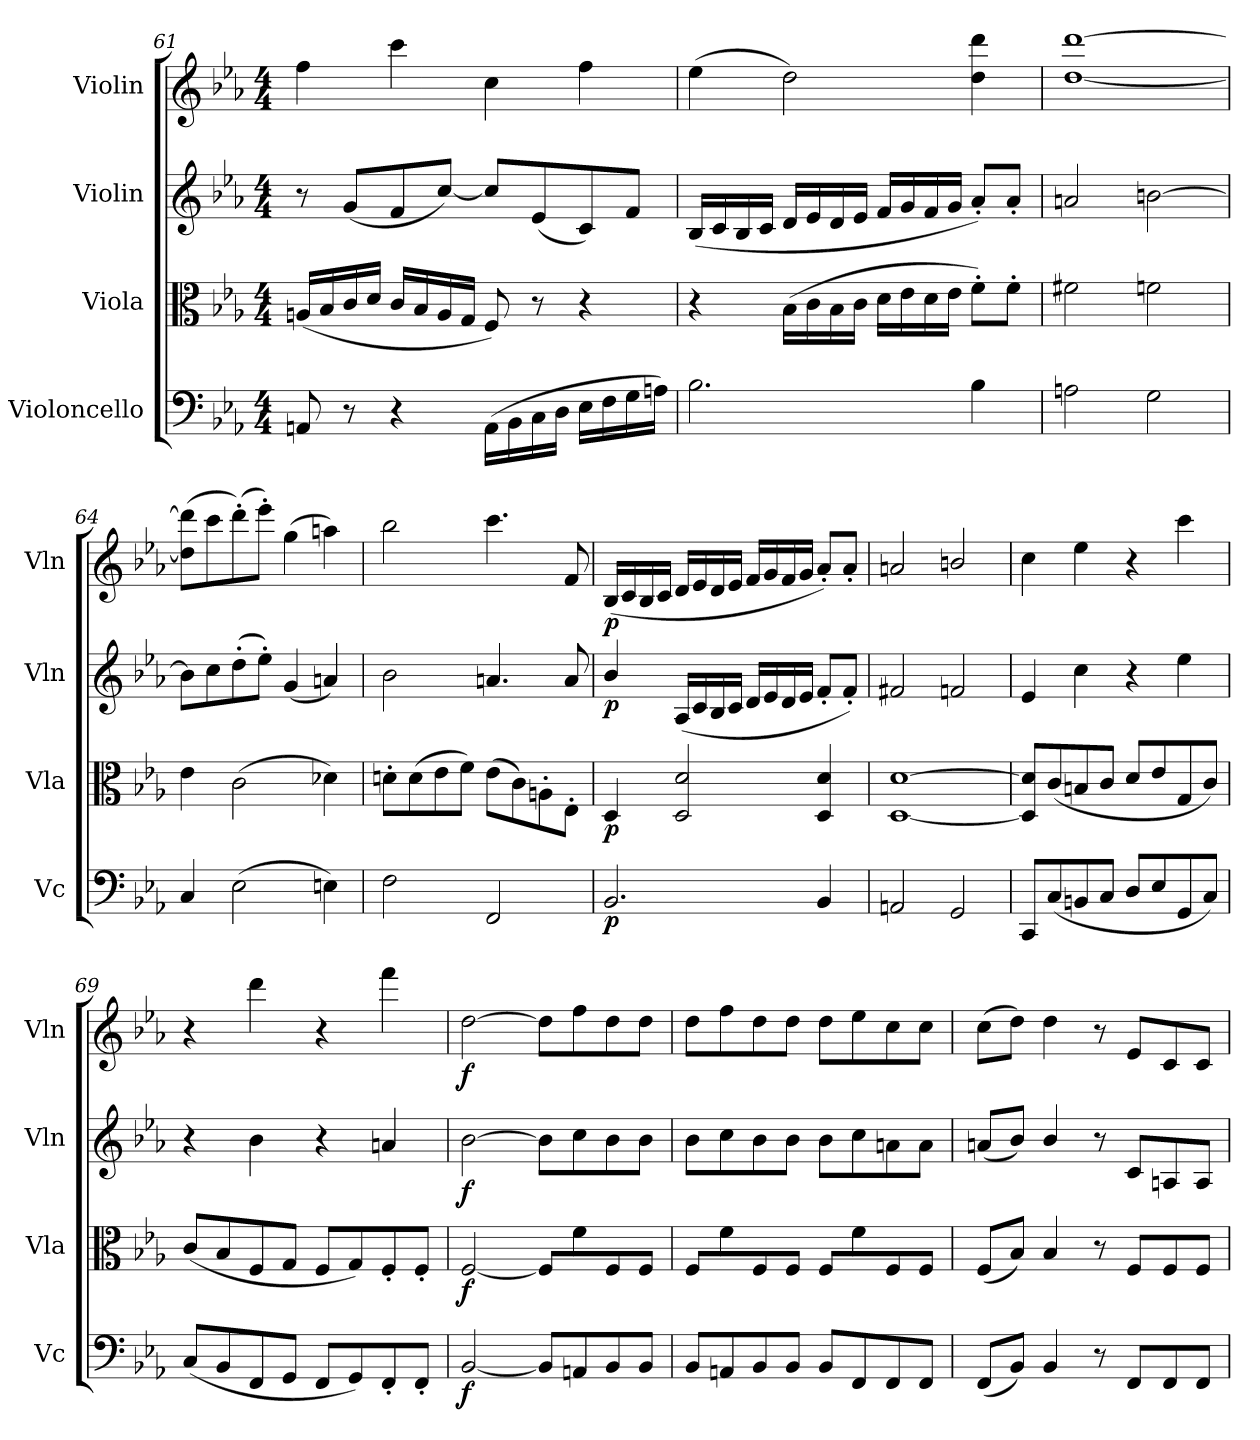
**kern	**dynam	**kern	**dynam	**kern	**dynam	**kern	**dynam
*part4	*part4	*part3	*part3	*part2	*part2	*part1	*part1
*staff4	*staff4	*staff3	*staff3	*staff2	*staff2	*staff1	*staff1
*I"Violoncello	*	*I"Viola	*	*I"Violin	*	*I"Violin	*
*I'Vc	*	*I'Vla	*	*I'Vln	*	*I'Vln	*
*clefF4	*	*clefC3	*	*clefG2	*	*clefG2	*
*k[b-e-a-]	*	*k[b-e-a-]	*	*k[b-e-a-]	*	*k[b-e-a-]	*
*E-:	*	*E-:	*	*E-:	*	*E-:	*
*M4/4	*	*M4/4	*	*M4/4	*	*M4/4	*
=61	=61	=61	=61	=61	=61	=61	=61
8AAn/	.	(16An/LL	.	8r	.	4ff\	.
.	.	16B-/	.	.	.	.	.
8r	.	16c/	.	(8g/L	.	.	.
.	.	16d/JJ	.	.	.	.	.
4r	.	16c/LL	.	8f/	.	4ccc\	.
.	.	16B-/	.	.	.	.	.
.	.	16A/	.	[8cc/J)	.	.	.
.	.	16G/JJ	.	.	.	.	.
(16AA\LL	.	8F/)	.	8cc/L]	.	4cc\	.
16BB-\	.	.	.	.	.	.	.
16C\	.	8r	.	(8e-/	.	.	.
16D\JJ	.	.	.	.	.	.	.
16E-\LL	.	4r	.	8c/)	.	4ff\	.
16F\	.	.	.	.	.	.	.
16G\	.	.	.	8f/J	.	.	.
16An\JJ)	.	.	.	.	.	.	.
=62	=62	=62	=62	=62	=62	=62	=62
2.B-\	.	4r	.	(16B-/LL	.	(4ee-\	.
.	.	.	.	16c/	.	.	.
.	.	.	.	16B-/	.	.	.
.	.	.	.	16c/JJ	.	.	.
.	.	(16B-\LL	.	16d/LL	.	2dd\)	.
.	.	16c\	.	16e-/	.	.	.
.	.	16B-\	.	16d/	.	.	.
.	.	16c\JJ	.	16e-/JJ	.	.	.
.	.	16d\LL	.	16f/LL	.	.	.
.	.	16e-\	.	16g/	.	.	.
.	.	16d\	.	16f/	.	.	.
.	.	16e-\JJ	.	16g/JJ	.	.	.
4B-\	.	8f'\L)	.	8a-'/L)	.	4dd\ 4ddd\	.
.	.	8f'\J	.	8a-'/J	.	.	.
=63	=63	=63	=63	=63	=63	=63	=63
2An\	.	2f#X\	.	2an/	.	[1dd [1ddd	.
2G\	.	2fn\	.	[2bn\	.	.	.
=64	=64	=64	=64	=64	=64	=64	=64
4C/	.	4e-\	.	8b\L]	.	(8dd]\ 8ddd]\L	.
.	.	.	.	8cc\	.	8ccc\	.
(2E-\	.	(2c\	.	(8dd'\	.	(8ddd'\)	.
.	.	.	.	8ee-'\J)	.	8eee-'\J)	.
.	.	.	.	(4g/	.	(4gg\	.
4En\)	.	4d-X\)	.	4an/)	.	4aan\)	.
=65	=65	=65	=65	=65	=65	=65	=65
2F\	.	8dn'\L	.	2b-\	.	2bb-\	.
.	.	(8d\	.	.	.	.	.
.	.	8e-\	.	.	.	.	.
.	.	8f\J)	.	.	.	.	.
2FF/	.	(8e-\L	.	4.an/	.	4.ccc\	.
.	.	8c\)	.	.	.	.	.
.	.	8An'\	.	.	.	.	.
.	.	8E-'\J	.	8a/	.	8f/	.
=66	=66	=66	=66	=66	=66	=66	=66
2.BB-/	p	4D/	p	4b-/	p	(16B-/LL	p
.	.	.	.	.	.	16c/	.
.	.	.	.	.	.	16B-/	.
.	.	.	.	.	.	16c/JJ	.
.	.	2D/ 2d/	.	(16A-/LL	.	16d/LL	.
.	.	.	.	16c/	.	16e-/	.
.	.	.	.	16B-/	.	16d/	.
.	.	.	.	16c/JJ	.	16e-/JJ	.
.	.	.	.	16d/LL	.	16f/LL	.
.	.	.	.	16e-/	.	16g/	.
.	.	.	.	16d/	.	16f/	.
.	.	.	.	16e-/JJ	.	16g/JJ	.
4BB-/	.	4D/ 4d/	.	8f'/L	.	8a-'/L)	.
.	.	.	.	8f'/J)	.	8a-'/J	.
=67	=67	=67	=67	=67	=67	=67	=67
2AAn/	.	[1D [1d	.	2f#X/	.	2an/	.
2GG/	.	.	.	2fn/	.	2bn/	.
=68	=68	=68	=68	=68	=68	=68	=68
8CC/L	.	8D]/ 8d]/L	.	4e-/	.	4cc\	.
(8C/	.	(8c/	.	.	.	.	.
8BBn/	.	8Bn/	.	4cc\	.	4ee-\	.
8C/J	.	8c/J	.	.	.	.	.
8D/L	.	8d/L	.	4r	.	4r	.
8E-/	.	8e-/	.	.	.	.	.
8GG/	.	8G/	.	4ee-\	.	4ccc\	.
8C/J)	.	8c/J)	.	.	.	.	.
=69	=69	=69	=69	=69	=69	=69	=69
(8C/L	.	(8c/L	.	4r	.	4r	.
8BB-/	.	8B-/	.	.	.	.	.
8FF/	.	8F/	.	4b-\	.	4ddd\	.
8GG/J	.	8G/J	.	.	.	.	.
8FF/L	.	8F/L	.	4r	.	4r	.
8GG/)	.	8G/)	.	.	.	.	.
8FF'/	.	8F'/	.	4an/	.	4fff\	.
8FF'/J	.	8F'/J	.	.	.	.	.
=70	=70	=70	=70	=70	=70	=70	=70
[2BB-/	f	[2F/	f	[2b-\	f	[2dd\	f
8BB-/L]	.	8F/L]	.	8b-\L]	.	8dd\L]	.
8AAn/	.	8f\	.	8cc\	.	8ff\	.
8BB-/	.	8F/	.	8b-\	.	8dd\	.
8BB-/J	.	8F/J	.	8b-\J	.	8dd\J	.
=71	=71	=71	=71	=71	=71	=71	=71
8BB-/L	.	8F/L	.	8b-\L	.	8dd\L	.
8AAn/	.	8f\	.	8cc\	.	8ff\	.
8BB-/	.	8F/	.	8b-\	.	8dd\	.
8BB-/J	.	8F/J	.	8b-\J	.	8dd\J	.
8BB-/L	.	8F/L	.	8b-\L	.	8dd\L	.
8FF/	.	8f\	.	8cc\	.	8ee-\	.
8FF/	.	8F/	.	8an\	.	8cc\	.
8FF/J	.	8F/J	.	8a\J	.	8cc\J	.
=72	=72	=72	=72	=72	=72	=72	=72
(8FF/L	.	(8F/L	.	(8an/L	.	(8cc\L	.
8BB-/J)	.	8B-/J)	.	8b-/J)	.	8dd\J)	.
4BB-/	.	4B-/	.	4b-/	.	4dd\	.
8r	.	8r	.	8r	.	8r	.
8FF/L	.	8F/L	.	8c/L	.	8e-/L	.
8FF/	.	8F/	.	8An/	.	8c/	.
8FF/J	.	8F/J	.	8A/J	.	8c/J	.
=	=	=	=	=	=	=	=
*-	*-	*-	*-	*-	*-	*-	*-
